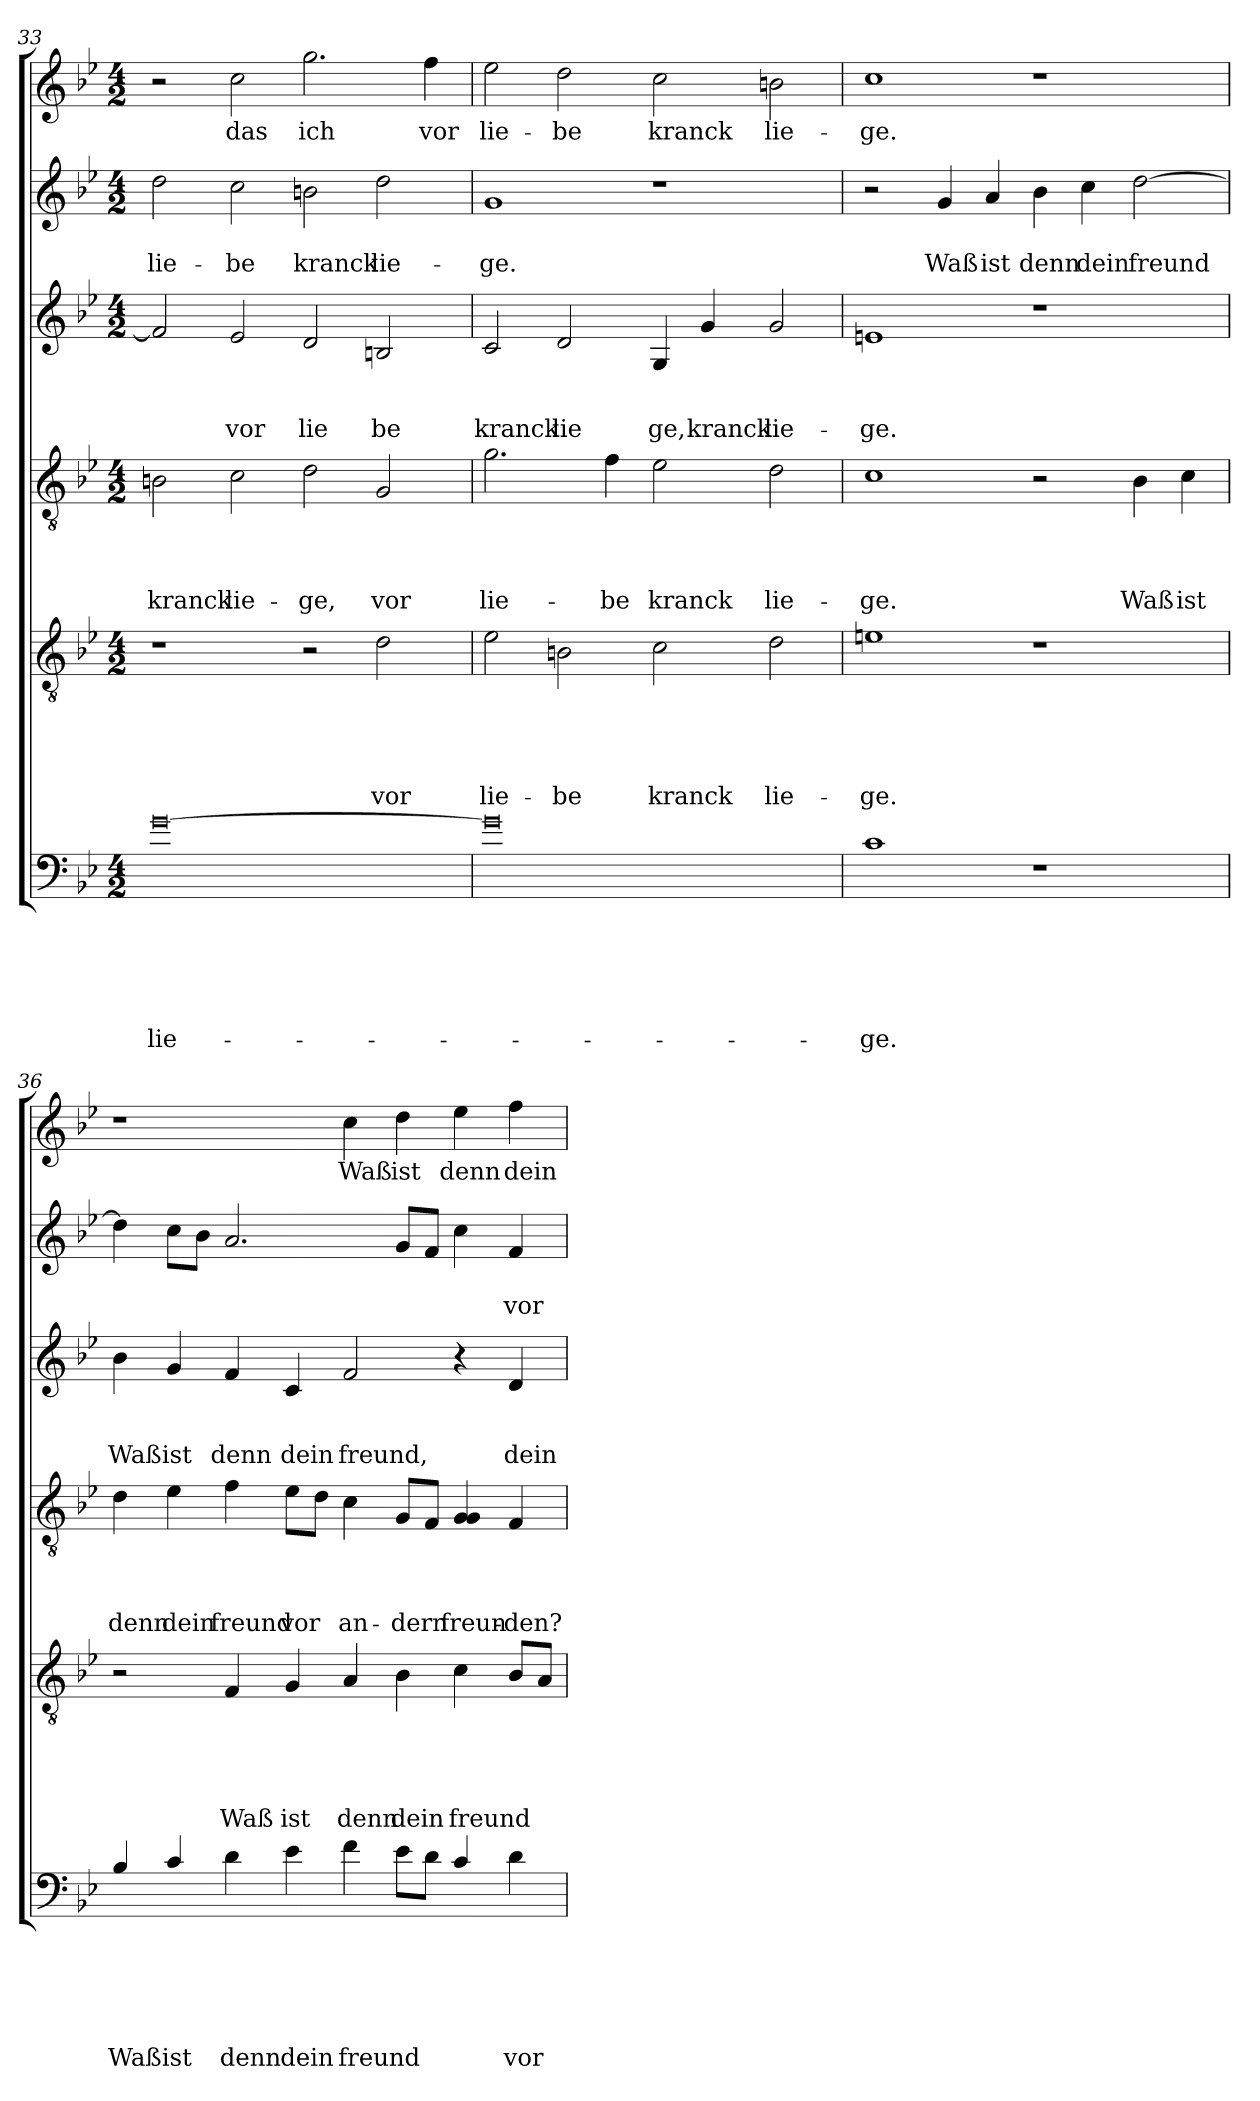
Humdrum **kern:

**kern	**text	**text	**text	**text	**text	**text	**kern	**text	**text	**text	**text	**text	**kern	**text	**text	**text	**text	**kern	**text	**text	**text	**kern	**text	**text	**kern	**text
*part6	*part6	*part6	*part6	*part6	*part6	*part6	*part5	*part5	*part5	*part5	*part5	*part5	*part4	*part4	*part4	*part4	*part4	*part3	*part3	*part3	*part3	*part2	*part2	*part2	*part1	*part1
*staff6	*staff6	*staff6	*staff6	*staff6	*staff6	*staff6	*staff5	*staff5	*staff5	*staff5	*staff5	*staff5	*staff4	*staff4	*staff4	*staff4	*staff4	*staff3	*staff3	*staff3	*staff3	*staff2	*staff2	*staff2	*staff1	*staff1
!!LO:LB:g=z
*clefF4	*	*	*	*	*	*	*clefGv2	*	*	*	*	*	*clefGv2	*	*	*	*	*clefG2	*	*	*	*clefG2	*	*	*clefG2	*
*ITrd8c14	*	*	*	*	*	*	*	*	*	*	*	*	*	*	*	*	*	*	*	*	*	*	*	*	*	*
*k[b-e-]	*	*	*	*	*	*	*k[b-e-]	*	*	*	*	*	*k[b-e-]	*	*	*	*	*k[b-e-]	*	*	*	*k[b-e-]	*	*	*k[b-e-]	*
*B-:	*	*	*	*	*	*	*B-:	*	*	*	*	*	*B-:	*	*	*	*	*B-:	*	*	*	*B-:	*	*	*B-:	*
*M4/2	*	*	*	*	*	*	*M4/2	*	*	*	*	*	*M4/2	*	*	*	*	*M4/2	*	*	*	*M4/2	*	*	*M4/2	*
=33	=33	=33	=33	=33	=33	=33	=33	=33	=33	=33	=33	=33	=33	=33	=33	=33	=33	=33	=33	=33	=33	=33	=33	=33	=33	=33
!	!	!	!	!	!	!LO:LY:b	!	!	!	!	!	!	!	!	!	!	!LO:LY:b	!	!	!	!	!	!	!LO:LY:b	!	!
[0G	.	.	.	.	.	lie-	1r	.	.	.	.	.	2Bn\	.	.	.	kranck	2f/]	.	.	.	2dd\	.	lie-	2r	.
!	!	!	!	!	!	!	!	!	!	!	!	!	!	!	!	!	!LO:LY:b	!	!	!	!LO:LY:b	!	!	!LO:LY:b	!	!LO:LY:b
.	.	.	.	.	.	.	.	.	.	.	.	.	2c\	.	.	.	lie-	2e-/	.	.	vor	2cc\	.	-be	2cc\	das
!	!	!	!	!	!	!	!	!	!	!	!	!	!	!	!	!	!LO:LY:b	!	!	!	!LO:LY:b	!	!	!LO:LY:b	!	!LO:LY:b
.	.	.	.	.	.	.	2r	.	.	.	.	.	2d\	.	.	.	-ge,	2d/	.	.	lie	2bn\	.	kranck	2.gg\	ich
!	!	!	!	!	!	!	!	!	!	!	!	!LO:LY:b	!	!	!	!	!LO:LY:b	!	!	!	!LO:LY:b	!	!	!LO:LY:b	!	!
.	.	.	.	.	.	.	2d\	.	.	.	.	vor	2G/	.	.	.	vor	2Bn/	.	.	be	2dd\	.	lie-	.	.
!	!	!	!	!	!	!	!	!	!	!	!	!	!	!	!	!	!	!	!	!	!	!	!	!	!	!LO:LY:b
.	.	.	.	.	.	.	.	.	.	.	.	.	.	.	.	.	.	.	.	.	.	.	.	.	4ff\	vor
=34	=34	=34	=34	=34	=34	=34	=34	=34	=34	=34	=34	=34	=34	=34	=34	=34	=34	=34	=34	=34	=34	=34	=34	=34	=34	=34
!	!	!	!	!	!	!	!	!	!	!	!	!LO:LY:b	!	!	!	!	!LO:LY:b	!	!	!	!LO:LY:b	!	!	!LO:LY:b	!	!LO:LY:b
0G]	.	.	.	.	.	.	2e-\	.	.	.	.	lie-	2.g\	.	.	.	lie-	2c/	.	.	kranck	1g	.	-ge.	2ee-\	lie-
!	!	!	!	!	!	!	!	!	!	!	!	!LO:LY:b	!	!	!	!	!	!	!	!	!LO:LY:b	!	!	!	!	!LO:LY:b
.	.	.	.	.	.	.	2Bn\	.	.	.	.	-be	.	.	.	.	.	2d/	.	.	lie	.	.	.	2dd\	-be
!	!	!	!	!	!	!	!	!	!	!	!	!	!	!	!	!	!LO:LY:b	!	!	!	!	!	!	!	!	!
.	.	.	.	.	.	.	.	.	.	.	.	.	4f\	.	.	.	-be	.	.	.	.	.	.	.	.	.
!	!	!	!	!	!	!	!	!	!	!	!	!LO:LY:b	!	!	!	!	!LO:LY:b	!	!	!	!LO:LY:b	!	!	!	!	!LO:LY:b
.	.	.	.	.	.	.	2c\	.	.	.	.	kranck	2e-\	.	.	.	kranck	4G/	.	.	ge,	1r	.	.	2cc\	kranck
!	!	!	!	!	!	!	!	!	!	!	!	!	!	!	!	!	!	!	!	!	!LO:LY:b	!	!	!	!	!
.	.	.	.	.	.	.	.	.	.	.	.	.	.	.	.	.	.	4g/	.	.	kranck	.	.	.	.	.
!	!	!	!	!	!	!	!	!	!	!	!	!LO:LY:b	!	!	!	!	!LO:LY:b	!	!	!	!LO:LY:b	!	!	!	!	!LO:LY:b
.	.	.	.	.	.	.	2d\	.	.	.	.	lie-	2d\	.	.	.	lie-	2g/	.	.	lie-	.	.	.	2bn\	lie-
=35	=35	=35	=35	=35	=35	=35	=35	=35	=35	=35	=35	=35	=35	=35	=35	=35	=35	=35	=35	=35	=35	=35	=35	=35	=35	=35
!	!	!	!	!	!	!LO:LY:b	!	!	!	!	!	!LO:LY:b	!	!	!	!	!LO:LY:b	!	!	!	!LO:LY:b	!	!	!	!	!LO:LY:b
1C	.	.	.	.	.	-ge.	1en	.	.	.	.	-ge.	1c	.	.	.	-ge.	1en	.	.	-ge.	2r	.	.	1cc	-ge.
!	!	!	!	!	!	!	!	!	!	!	!	!	!	!	!	!	!	!	!	!	!	!	!	!LO:LY:b	!	!
.	.	.	.	.	.	.	.	.	.	.	.	.	.	.	.	.	.	.	.	.	.	4g/	.	Waß	.	.
!	!	!	!	!	!	!	!	!	!	!	!	!	!	!	!	!	!	!	!	!	!	!	!	!LO:LY:b	!	!
.	.	.	.	.	.	.	.	.	.	.	.	.	.	.	.	.	.	.	.	.	.	4a/	.	ist	.	.
!	!	!	!	!	!	!	!	!	!	!	!	!	!	!	!	!	!	!	!	!	!	!	!	!LO:LY:b	!	!
1r	.	.	.	.	.	.	1r	.	.	.	.	.	2r	.	.	.	.	1r	.	.	.	4b-\	.	denn	1r	.
!	!	!	!	!	!	!	!	!	!	!	!	!	!	!	!	!	!	!	!	!	!	!	!	!LO:LY:b	!	!
.	.	.	.	.	.	.	.	.	.	.	.	.	.	.	.	.	.	.	.	.	.	4cc\	.	dein	.	.
!	!	!	!	!	!	!	!	!	!	!	!	!	!	!	!	!	!LO:LY:b	!	!	!	!	!	!	!LO:LY:b	!	!
.	.	.	.	.	.	.	.	.	.	.	.	.	4B-\	.	.	.	Waß	.	.	.	.	[2dd\	.	freund	.	.
!	!	!	!	!	!	!	!	!	!	!	!	!	!	!	!	!	!LO:LY:b	!	!	!	!	!	!	!	!	!
.	.	.	.	.	.	.	.	.	.	.	.	.	4c\	.	.	.	ist	.	.	.	.	.	.	.	.	.
!!LO:LB:g=z
=36	=36	=36	=36	=36	=36	=36	=36	=36	=36	=36	=36	=36	=36	=36	=36	=36	=36	=36	=36	=36	=36	=36	=36	=36	=36	=36
!	!	!	!	!	!	!LO:LY:b	!	!	!	!	!	!	!	!	!	!	!LO:LY:b	!	!	!	!LO:LY:b	!	!	!	!	!
4BB-/	.	.	.	.	.	Waß	2r	.	.	.	.	.	4d\	.	.	.	denn	4b-\	.	.	Waß	4dd\]	.	.	1r	.
!	!	!	!	!	!	!LO:LY:b	!	!	!	!	!	!	!	!	!	!	!LO:LY:b	!	!	!	!LO:LY:b	!	!	!	!	!
4C/	.	.	.	.	.	ist	.	.	.	.	.	.	4e-\	.	.	.	dein	4g/	.	.	ist	8cc\L	.	.	.	.
.	.	.	.	.	.	.	.	.	.	.	.	.	.	.	.	.	.	.	.	.	.	8b-\J	.	.	.	.
!	!	!	!	!	!	!LO:LY:b	!	!	!	!	!	!LO:LY:b	!	!	!	!	!LO:LY:b	!	!	!	!LO:LY:b	!	!	!	!	!
4D\	.	.	.	.	.	denn	4F/	.	.	.	.	Waß	4f\	.	.	.	freund	4f/	.	.	denn	2.a/	.	.	.	.
!	!	!	!	!	!	!LO:LY:b	!	!	!	!	!	!LO:LY:b	!	!	!	!	!LO:LY:b	!	!	!	!LO:LY:b	!	!	!	!	!
4E-\	.	.	.	.	.	dein	4G/	.	.	.	.	ist	8e-\L	.	.	.	vor	4c/	.	.	dein	.	.	.	.	.
.	.	.	.	.	.	.	.	.	.	.	.	.	8d\J	.	.	.	.	.	.	.	.	.	.	.	.	.
!	!	!	!	!	!	!LO:LY:b	!	!	!	!	!	!LO:LY:b	!	!	!	!	!LO:LY:b	!	!	!	!LO:LY:b	!	!	!	!	!LO:LY:b
4F\	.	.	.	.	.	freund	4A/	.	.	.	.	denn	4c\	.	.	.	an-	2f/	.	.	freund,	.	.	.	4cc\	Waß
!	!	!	!	!	!	!	!	!	!	!	!	!LO:LY:b	!	!	!	!	!LO:LY:b	!	!	!	!	!	!	!	!	!LO:LY:b
8E-\L	.	.	.	.	.	.	4B-\	.	.	.	.	dein	8G/L	.	.	.	-dern	.	.	.	.	8g/L	.	.	4dd\	ist
8D\J	.	.	.	.	.	.	.	.	.	.	.	.	8F/J	.	.	.	.	.	.	.	.	8f/J	.	.	.	.
!	!	!	!	!	!	!	!	!	!	!	!	!LO:LY:b	!	!	!	!	!LO:LY:b	!	!	!	!	!	!	!	!	!LO:LY:b
4C/	.	.	.	.	.	.	4c\	.	.	.	.	freund	4G/ 4G/	.	.	.	freun-	4r	.	.	.	4cc\	.	.	4ee-\	denn
!	!	!	!	!	!	!LO:LY:b	!	!	!	!	!	!	!	!	!	!	!LO:LY:b	!	!	!	!LO:LY:b	!	!	!LO:LY:b	!	!LO:LY:b
4D\	.	.	.	.	.	vor	8B-/L	.	.	.	.	.	4F/	.	.	.	-den?	4d/	.	.	dein	4f/	.	vor	4ff\	dein
.	.	.	.	.	.	.	8A/J	.	.	.	.	.	.	.	.	.	.	.	.	.	.	.	.	.	.	.
=	=	=	=	=	=	=	=	=	=	=	=	=	=	=	=	=	=	=	=	=	=	=	=	=	=	=
*-	*-	*-	*-	*-	*-	*-	*-	*-	*-	*-	*-	*-	*-	*-	*-	*-	*-	*-	*-	*-	*-	*-	*-	*-	*-	*-
